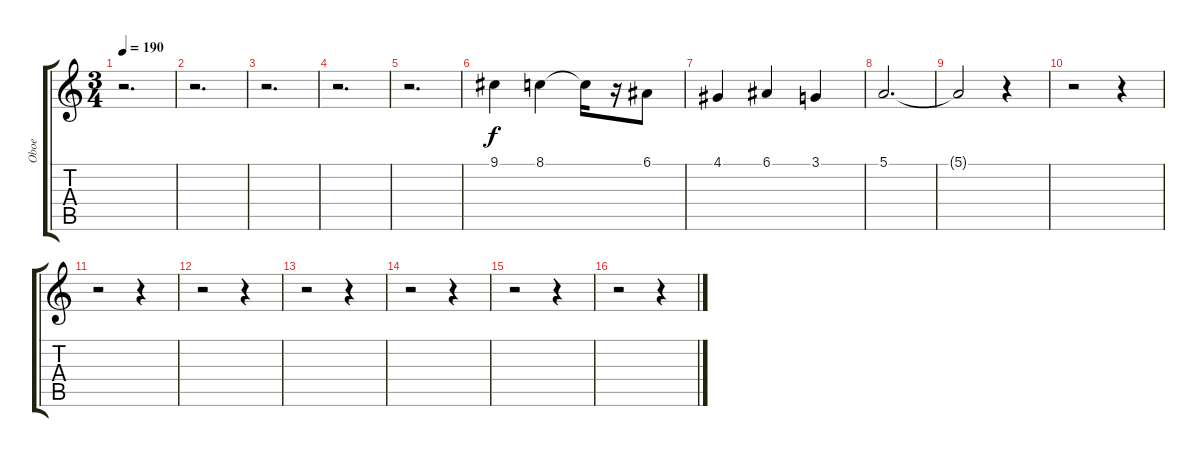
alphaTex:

\track ("Oboe" "Oboe") {instrument oboe}
\staff {score tabs}
\tuning (E4 B3 G3 D3 A2 E2) {hide}
\ts (3 4)
\tempo 190
\clef g2
\ks c
r.2{d dy f} |
r.2{d} |
r.2{d} |
r.2{d} |
r.2{d} |
9.1.4 8.1.4 8.1{t}.16 r.16 6.1.8 |
4.1.4 6.1.4 3.1.4 |
5.1.2{d} |
5.1{t}.2 r.4 |
r.2 r.4 |
r.2 r.4 |
r.2 r.4 |
r.2 r.4 |
r.2 r.4 |
r.2 r.4 |
r.2 r.4
